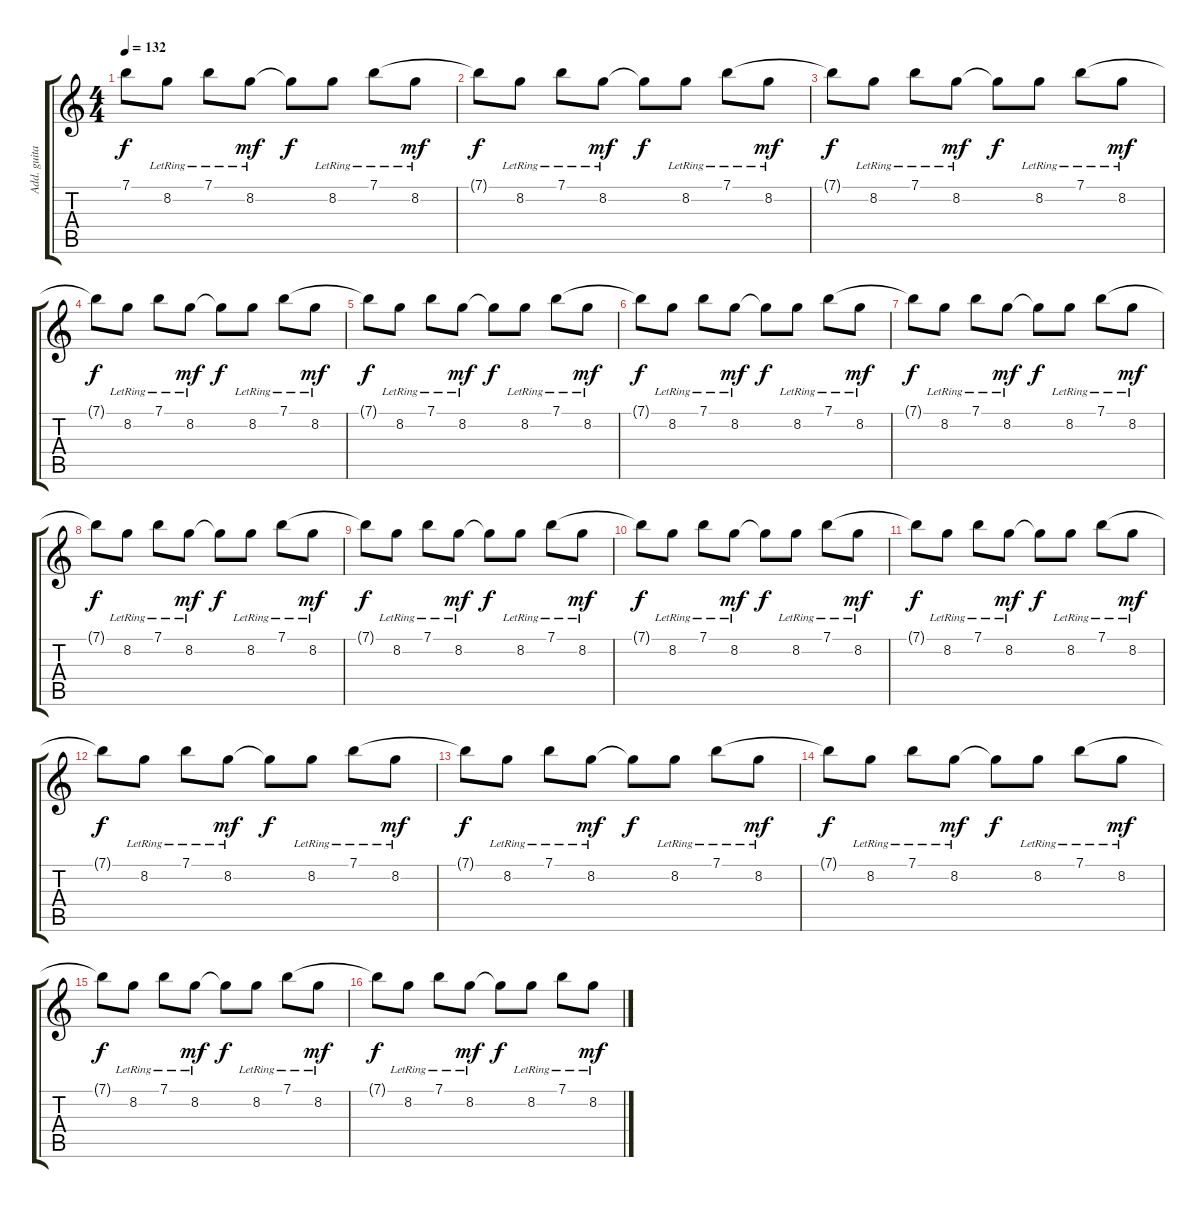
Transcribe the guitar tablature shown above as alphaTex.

\track ("Add. guitar" "Add. guita") {instrument electricguitarclean}
\staff {score tabs}
\tuning (E4 B3 G3 D3 A2 E2) {hide}
\ts (4 4)
\tempo 132
\clef g2
\ks c
7.1{t}.8{dy f} 8.2{lr}.8 7.1{lr}.8 8.2{lr}.8{dy mf} 8.2{t}.8{dy f} 8.2{lr}.8 7.1{lr}.8 8.2{lr}.8{dy mf} |
7.1{t}.8{dy f} 8.2{lr}.8 7.1{lr}.8 8.2{lr}.8{dy mf} 8.2{t}.8{dy f} 8.2{lr}.8 7.1{lr}.8 8.2{lr}.8{dy mf} |
7.1{t}.8{dy f} 8.2{lr}.8 7.1{lr}.8 8.2{lr}.8{dy mf} 8.2{t}.8{dy f} 8.2{lr}.8 7.1{lr}.8 8.2{lr}.8{dy mf} |
7.1{t}.8{dy f} 8.2{lr}.8 7.1{lr}.8 8.2{lr}.8{dy mf} 8.2{t}.8{dy f} 8.2{lr}.8 7.1{lr}.8 8.2{lr}.8{dy mf} |
7.1{t}.8{dy f} 8.2{lr}.8 7.1{lr}.8 8.2{lr}.8{dy mf} 8.2{t}.8{dy f} 8.2{lr}.8 7.1{lr}.8 8.2{lr}.8{dy mf} |
7.1{t}.8{dy f} 8.2{lr}.8 7.1{lr}.8 8.2{lr}.8{dy mf} 8.2{t}.8{dy f} 8.2{lr}.8 7.1{lr}.8 8.2{lr}.8{dy mf} |
7.1{t}.8{dy f} 8.2{lr}.8 7.1{lr}.8 8.2{lr}.8{dy mf} 8.2{t}.8{dy f} 8.2{lr}.8 7.1{lr}.8 8.2{lr}.8{dy mf} |
7.1{t}.8{dy f} 8.2{lr}.8 7.1{lr}.8 8.2{lr}.8{dy mf} 8.2{t}.8{dy f} 8.2{lr}.8 7.1{lr}.8 8.2{lr}.8{dy mf} |
7.1{t}.8{dy f} 8.2{lr}.8 7.1{lr}.8 8.2{lr}.8{dy mf} 8.2{t}.8{dy f} 8.2{lr}.8 7.1{lr}.8 8.2{lr}.8{dy mf} |
7.1{t}.8{dy f} 8.2{lr}.8 7.1{lr}.8 8.2{lr}.8{dy mf} 8.2{t}.8{dy f} 8.2{lr}.8 7.1{lr}.8 8.2{lr}.8{dy mf} |
7.1{t}.8{dy f} 8.2{lr}.8 7.1{lr}.8 8.2{lr}.8{dy mf} 8.2{t}.8{dy f} 8.2{lr}.8 7.1{lr}.8 8.2{lr}.8{dy mf} |
7.1{t}.8{dy f} 8.2{lr}.8 7.1{lr}.8 8.2{lr}.8{dy mf} 8.2{t}.8{dy f} 8.2{lr}.8 7.1{lr}.8 8.2{lr}.8{dy mf} |
7.1{t}.8{dy f} 8.2{lr}.8 7.1{lr}.8 8.2{lr}.8{dy mf} 8.2{t}.8{dy f} 8.2{lr}.8 7.1{lr}.8 8.2{lr}.8{dy mf} |
7.1{t}.8{dy f} 8.2{lr}.8 7.1{lr}.8 8.2{lr}.8{dy mf} 8.2{t}.8{dy f} 8.2{lr}.8 7.1{lr}.8 8.2{lr}.8{dy mf} |
7.1{t}.8{dy f} 8.2{lr}.8 7.1{lr}.8 8.2{lr}.8{dy mf} 8.2{t}.8{dy f} 8.2{lr}.8 7.1{lr}.8 8.2{lr}.8{dy mf} |
7.1{t}.8{dy f} 8.2{lr}.8 7.1{lr}.8 8.2{lr}.8{dy mf} 8.2{t}.8{dy f} 8.2{lr}.8 7.1{lr}.8 8.2{lr}.8{dy mf}
